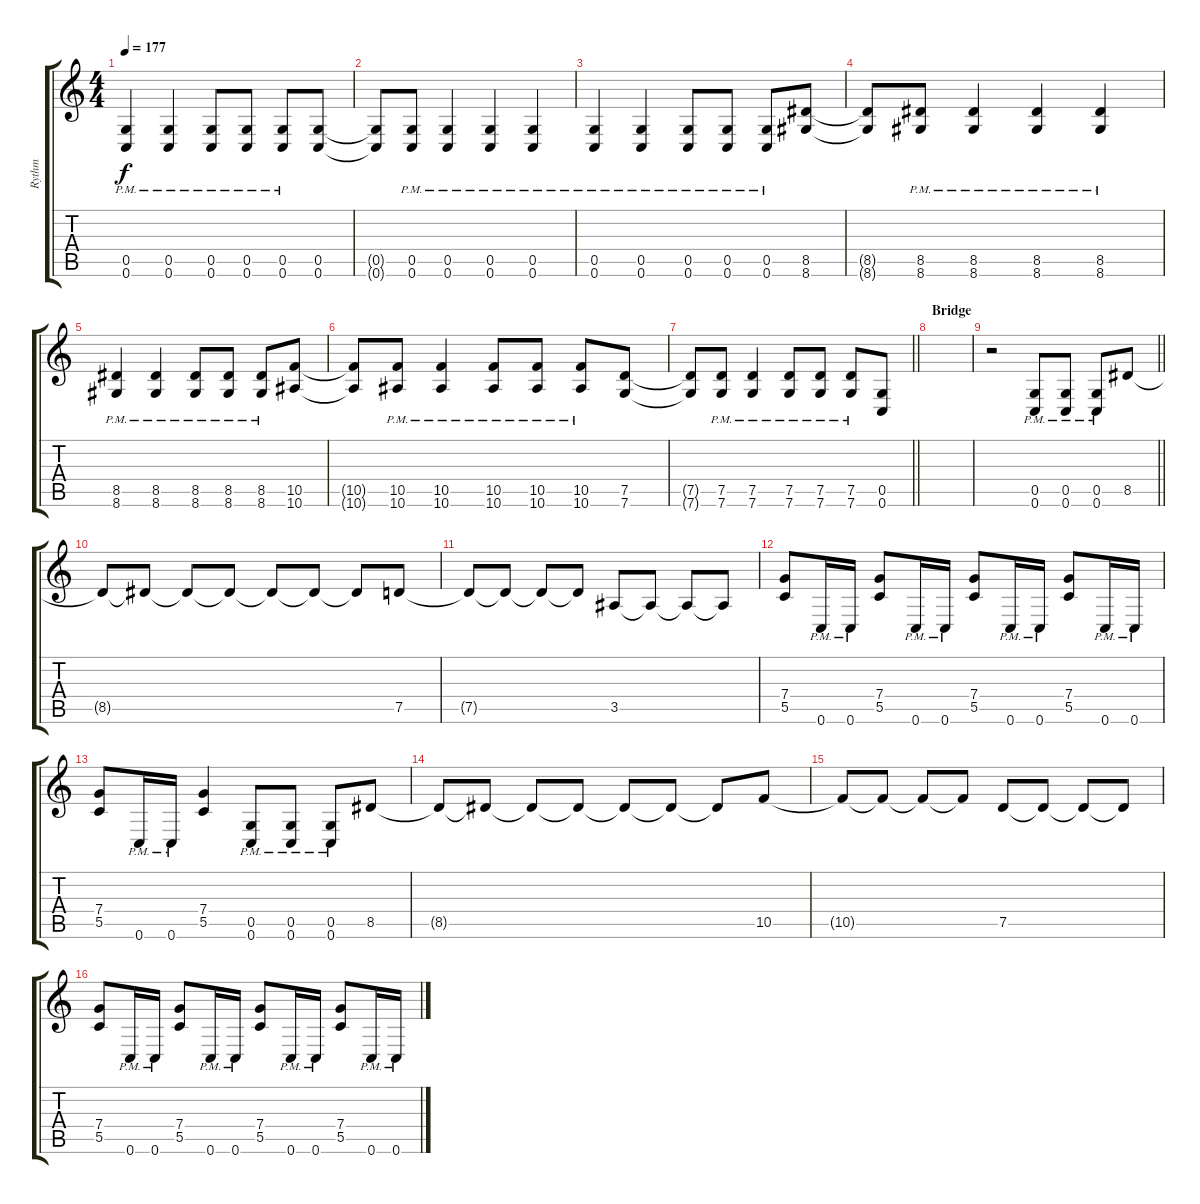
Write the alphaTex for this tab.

\track ("Rythm" "Rythm") {instrument distortionguitar}
\staff {score tabs}
\tuning (D4 A3 F3 C3 G2 C2) {hide}
\ts (4 4)
\tempo 177
\clef g2
\ks c
(0.5{pm} 0.6{pm}).4{dy f} (0.5{pm} 0.6{pm}).4 (0.5{pm} 0.6{pm}).8 (0.5{pm} 0.6{pm}).8 (0.5{pm} 0.6{pm}).8 (0.5 0.6).8 |
(0.5{t} 0.6{t}).8 (0.5{pm} 0.6{pm}).8 (0.5{pm} 0.6{pm}).4 (0.5{pm} 0.6{pm}).4 (0.5{pm} 0.6{pm}).4 |
(0.5{pm} 0.6{pm}).4 (0.5{pm} 0.6{pm}).4 (0.5{pm} 0.6{pm}).8 (0.5{pm} 0.6{pm}).8 (0.5{pm} 0.6{pm}).8 (8.5 8.6).8 |
(8.5{t} 8.6{t}).8 (8.5{pm} 8.6{pm}).8 (8.5{pm} 8.6{pm}).4 (8.5{pm} 8.6{pm}).4 (8.5{pm} 8.6{pm}).4 |
(8.5{pm} 8.6{pm}).4 (8.5{pm} 8.6{pm}).4 (8.5{pm} 8.6{pm}).8 (8.5{pm} 8.6{pm}).8 (8.5{pm} 8.6{pm}).8 (10.5 10.6).8 |
(10.5{t} 10.6{t}).8 (10.5{pm} 10.6{pm}).8 (10.5{pm} 10.6{pm}).4 (10.5{pm} 10.6{pm}).8 (10.5{pm} 10.6{pm}).8 (10.5{pm} 10.6{pm}).8 (7.5 7.6).8 |
\barLineRight lightlight
(7.5{t} 7.6{t}).8 (7.5{pm} 7.6{pm}).8 (7.5{pm} 7.6{pm}).4 (7.5{pm} 7.6{pm}).8 (7.5{pm} 7.6{pm}).8 (7.5{pm} 7.6{pm}).8 (0.5 0.6).8 |
\section ("" "Bridge")
|
\barLineRight lightlight
r.2 (0.5{pm} 0.6{pm}).8 (0.5{pm} 0.6{pm}).8 (0.5{pm} 0.6{pm}).8 8.5.8 |
\section ("" "")
8.5{t}.8 8.5{t}.8 8.5{t}.8 8.5{t}.8 8.5{t}.8 8.5{t}.8 8.5{t}.8 7.5.8 |
7.5{t}.8 7.5{t}.8 7.5{t}.8 7.5{t}.8 3.5.8 3.5{t}.8 3.5{t}.8 3.5{t}.8 |
(7.4 5.5).8 0.6{pm}.16 0.6{pm}.16 (7.4 5.5).8 0.6{pm}.16 0.6{pm}.16 (7.4 5.5).8 0.6{pm}.16 0.6{pm}.16 (7.4 5.5).8 0.6{pm}.16 0.6{pm}.16 |
(7.4 5.5).8 0.6{pm}.16 0.6{pm}.16 (7.4 5.5).4 (0.5{pm} 0.6{pm}).8 (0.5{pm} 0.6{pm}).8 (0.5{pm} 0.6{pm}).8 8.5.8 |
8.5{t}.8 8.5{t}.8 8.5{t}.8 8.5{t}.8 8.5{t}.8 8.5{t}.8 8.5{t}.8 10.5.8 |
10.5{t}.8 10.5{t}.8 10.5{t}.8 10.5{t}.8 7.5.8 7.5{t}.8 7.5{t}.8 7.5{t}.8 |
(7.4 5.5).8 0.6{pm}.16 0.6{pm}.16 (7.4 5.5).8 0.6{pm}.16 0.6{pm}.16 (7.4 5.5).8 0.6{pm}.16 0.6{pm}.16 (7.4 5.5).8 0.6{pm}.16 0.6{pm}.16
